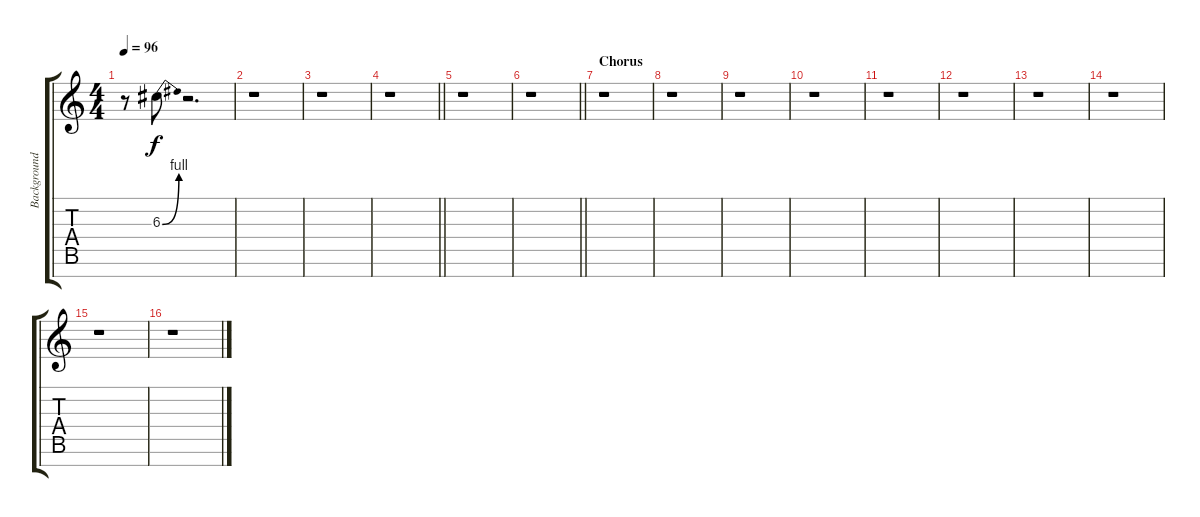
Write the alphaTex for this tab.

\track ("Background Guitar" "Background") {instrument overdrivenguitar}
\staff {score tabs}
\tuning (E4 B3 G3 D3 A2 E2 B1) {hide}
\ts (4 4)
\tempo 96
\clef g2
\ks c
r.8{dy f} 6.3{be (bend 0 0 60 4)}.8{balance 16} r.2{d} |
r.1 |
r.1 |
\barLineRight lightlight
r.1 |
r.1 |
\barLineRight lightlight
r.1 |
\section ("" "Chorus")
r.1 |
r.1 |
r.1 |
r.1 |
r.1 |
r.1 |
r.1 |
r.1 |
r.1 |
r.1
